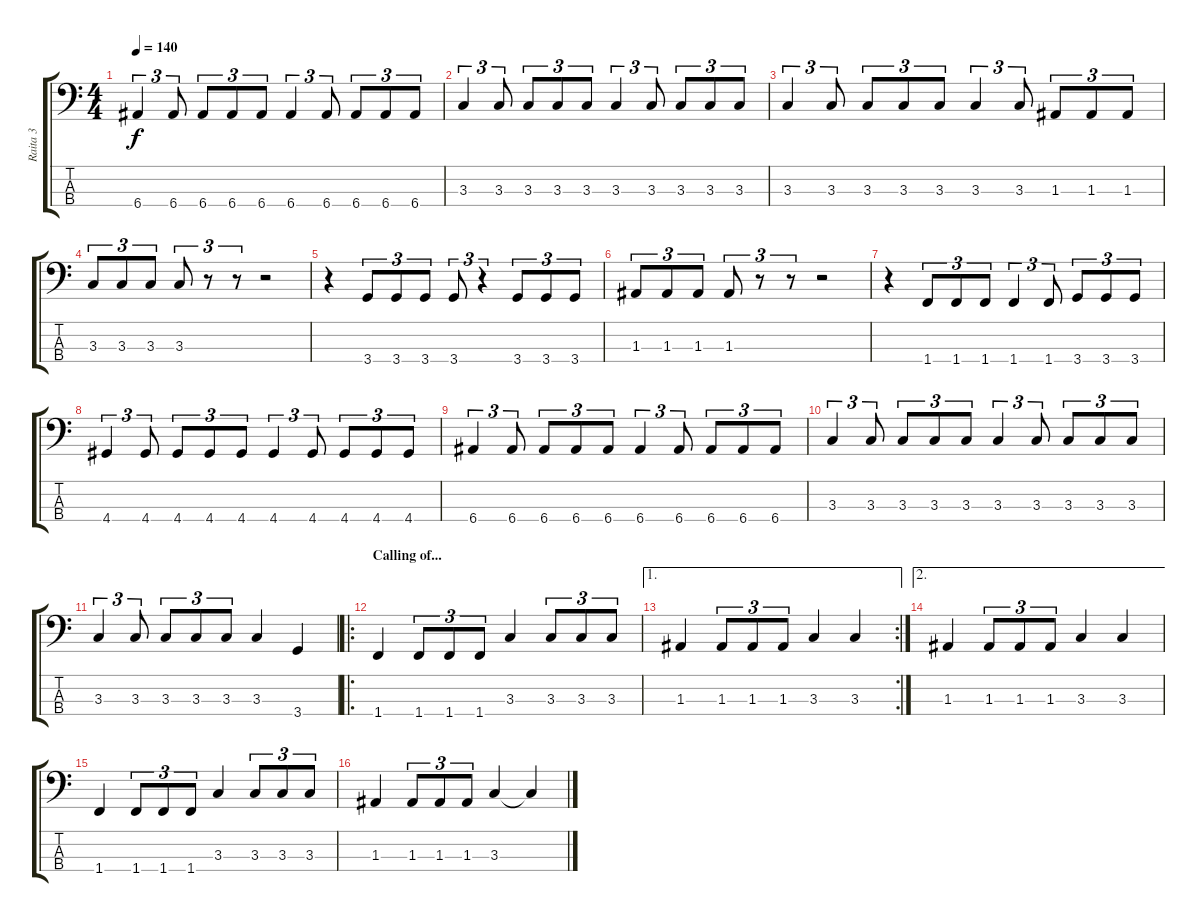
\track ("Raita 3" "Raita 3") {instrument electricbasspick}
\staff {score tabs}
\tuning (G2 D2 A1 E1) {hide}
\ts (4 4)
\tempo 140
\clef f4
\ks c
6.4.4{tu (3 2) dy f} 6.4.8{tu (3 2)} 6.4.8{tu (3 2)} 6.4.8{tu (3 2)} 6.4.8{tu (3 2)} 6.4.4{tu (3 2)} 6.4.8{tu (3 2)} 6.4.8{tu (3 2)} 6.4.8{tu (3 2)} 6.4.8{tu (3 2)} |
3.3.4{tu (3 2)} 3.3.8{tu (3 2)} 3.3.8{tu (3 2)} 3.3.8{tu (3 2)} 3.3.8{tu (3 2)} 3.3.4{tu (3 2)} 3.3.8{tu (3 2)} 3.3.8{tu (3 2)} 3.3.8{tu (3 2)} 3.3.8{tu (3 2)} |
3.3.4{tu (3 2)} 3.3.8{tu (3 2)} 3.3.8{tu (3 2)} 3.3.8{tu (3 2)} 3.3.8{tu (3 2)} 3.3.4{tu (3 2)} 3.3.8{tu (3 2)} 1.3.8{tu (3 2)} 1.3.8{tu (3 2)} 1.3.8{tu (3 2)} |
3.3.8{tu (3 2)} 3.3.8{tu (3 2)} 3.3.8{tu (3 2)} 3.3.8{tu (3 2)} r.8{tu (3 2)} r.8{tu (3 2)} r.2 |
r.4 3.4.8{tu (3 2)} 3.4.8{tu (3 2)} 3.4.8{tu (3 2)} 3.4.8{tu (3 2)} r.4{tu (3 2)} 3.4.8{tu (3 2)} 3.4.8{tu (3 2)} 3.4.8{tu (3 2)} |
1.3.8{tu (3 2)} 1.3.8{tu (3 2)} 1.3.8{tu (3 2)} 1.3.8{tu (3 2)} r.8{tu (3 2)} r.8{tu (3 2)} r.2 |
r.4 1.4.8{tu (3 2)} 1.4.8{tu (3 2)} 1.4.8{tu (3 2)} 1.4.4{tu (3 2)} 1.4.8{tu (3 2)} 3.4.8{tu (3 2)} 3.4.8{tu (3 2)} 3.4.8{tu (3 2)} |
4.4.4{tu (3 2)} 4.4.8{tu (3 2)} 4.4.8{tu (3 2)} 4.4.8{tu (3 2)} 4.4.8{tu (3 2)} 4.4.4{tu (3 2)} 4.4.8{tu (3 2)} 4.4.8{tu (3 2)} 4.4.8{tu (3 2)} 4.4.8{tu (3 2)} |
6.4.4{tu (3 2)} 6.4.8{tu (3 2)} 6.4.8{tu (3 2)} 6.4.8{tu (3 2)} 6.4.8{tu (3 2)} 6.4.4{tu (3 2)} 6.4.8{tu (3 2)} 6.4.8{tu (3 2)} 6.4.8{tu (3 2)} 6.4.8{tu (3 2)} |
3.3.4{tu (3 2)} 3.3.8{tu (3 2)} 3.3.8{tu (3 2)} 3.3.8{tu (3 2)} 3.3.8{tu (3 2)} 3.3.4{tu (3 2)} 3.3.8{tu (3 2)} 3.3.8{tu (3 2)} 3.3.8{tu (3 2)} 3.3.8{tu (3 2)} |
3.3.4{tu (3 2)} 3.3.8{tu (3 2)} 3.3.8{tu (3 2)} 3.3.8{tu (3 2)} 3.3.8{tu (3 2)} 3.3.4 3.4.4 |
\ro
\section ("" "Calling of...")
1.4.4 1.4.8{tu (3 2)} 1.4.8{tu (3 2)} 1.4.8{tu (3 2)} 3.3.4 3.3.8{tu (3 2)} 3.3.8{tu (3 2)} 3.3.8{tu (3 2)} |
\ae 1
\rc 2
1.3.4 1.3.8{tu (3 2)} 1.3.8{tu (3 2)} 1.3.8{tu (3 2)} 3.3.4 3.3.4 |
\ae 2
1.3.4 1.3.8{tu (3 2)} 1.3.8{tu (3 2)} 1.3.8{tu (3 2)} 3.3.4 3.3.4 |
1.4.4 1.4.8{tu (3 2)} 1.4.8{tu (3 2)} 1.4.8{tu (3 2)} 3.3.4 3.3.8{tu (3 2)} 3.3.8{tu (3 2)} 3.3.8{tu (3 2)} |
1.3.4 1.3.8{tu (3 2)} 1.3.8{tu (3 2)} 1.3.8{tu (3 2)} 3.3.4 3.3{t}.4
